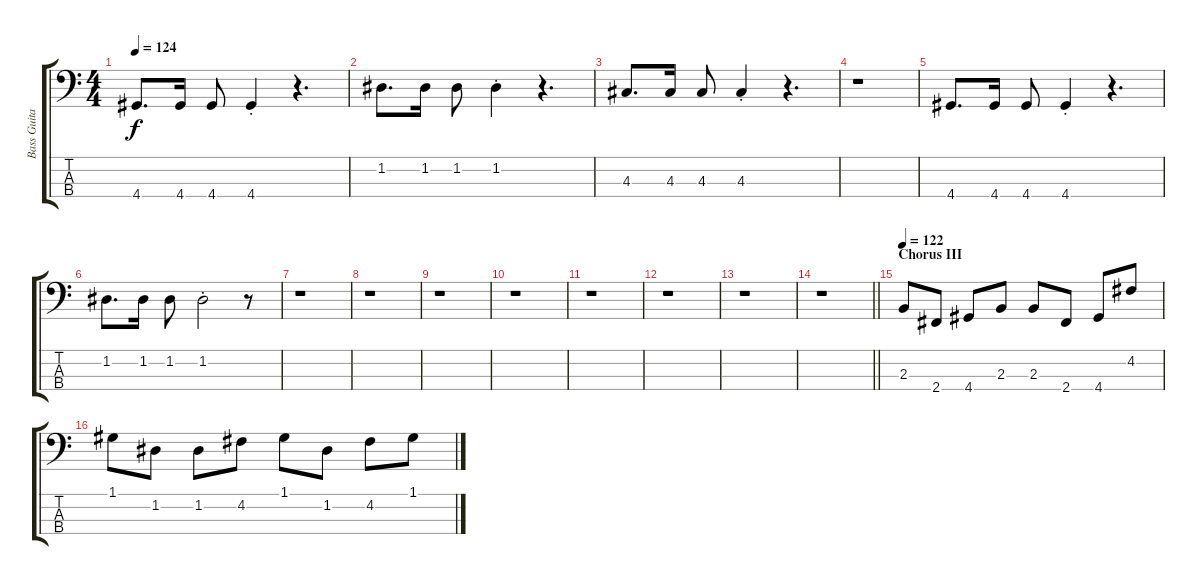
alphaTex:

\track ("Bass Guitar" "Bass Guita") {instrument electricbasspick}
\staff {score tabs}
\tuning (G2 D2 A1 E1) {hide}
\ts (4 4)
\tempo 124
\clef f4
\ks c
4.4.8{d dy f} 4.4.16 4.4.8 4.4{st}.4 r.4{d} |
1.2.8{d} 1.2.16 1.2.8 1.2{st}.4 r.4{d} |
4.3.8{d} 4.3.16 4.3.8 4.3{st}.4 r.4{d} |
r.1 |
4.4.8{d} 4.4.16 4.4.8 4.4{st}.4 r.4{d} |
1.2.8{d} 1.2.16 1.2.8 1.2{st}.2 r.8 |
r.1 |
r.1 |
r.1 |
r.1 |
r.1 |
r.1 |
r.1 |
\barLineRight lightlight
r.1 |
\section ("" "Chorus III")
\tempo 122
2.3.8 2.4.8 4.4.8 2.3.8 2.3.8 2.4.8 4.4.8 4.2.8 |
1.1.8 1.2.8 1.2.8 4.2.8 1.1.8 1.2.8 4.2.8 1.1.8
